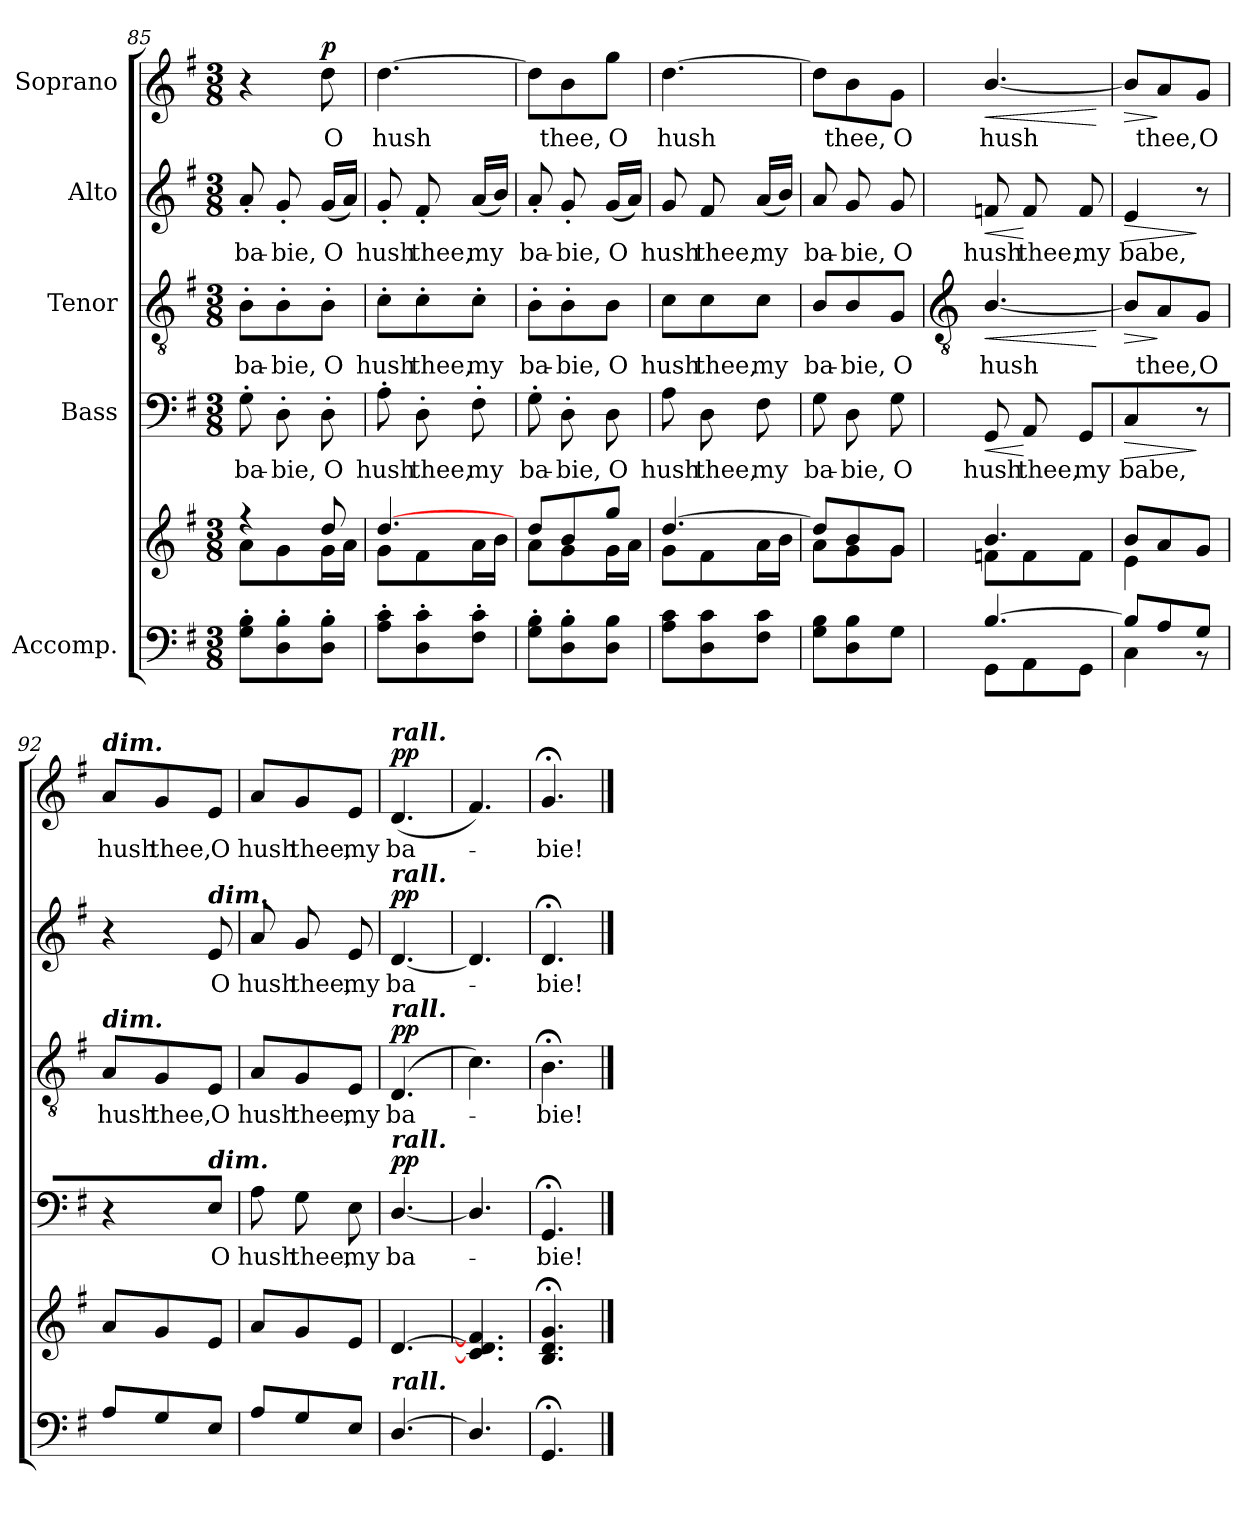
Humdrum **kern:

**kern	**kern	**kern	**text	**dynam	**kern	**text	**dynam	**kern	**text	**dynam	**kern	**text	**dynam
*part5	*part5	*part4	*part4	*part4	*part3	*part3	*part3	*part2	*part2	*part2	*part1	*part1	*part1
*staff6	*staff5	*staff4	*staff4	*staff4	*staff3	*staff3	*staff3	*staff2	*staff2	*staff2	*staff1	*staff1	*staff1
*I"Accomp.	*	*I"Bass	*	*	*I"Tenor	*	*	*I"Alto	*	*	*I"Soprano	*	*
*clefF4	*clefG2	*clefF4	*	*	*clefGv2	*	*	*clefG2	*	*	*clefG2	*	*
*k[f#]	*k[f#]	*k[f#]	*	*	*k[f#]	*	*	*k[f#]	*	*	*k[f#]	*	*
*G:	*G:	*G:	*	*	*G:	*	*	*G:	*	*	*G:	*	*
*M3/8	*M3/8	*M3/8	*	*	*M3/8	*	*	*M3/8	*	*	*M3/8	*	*
=85	=85	=85	=85	=85	=85	=85	=85	=85	=85	=85	=85	=85	=85
*	*^	*	*	*	*	*	*	*	*	*	*	*	*
!	!	!	!	!LO:LY:b	!	!	!LO:LY:b	!	!	!LO:LY:b	!	!	!	!
8G' 8B'L	4r	8a\L	8G'	ba-	.	8B'\L	ba-	.	8a'	ba-	.	4r	.	.
!	!	!	!	!LO:LY:b	!	!	!LO:LY:b	!	!	!LO:LY:b	!	!	!	!
8D' 8B'	.	8g\	8D'	-bie,	.	8B'\	-bie,	.	8g'	-bie,	.	.	.	.
!	!	!	!	!LO:LY:b	!	!	!LO:LY:b	!	!	!LO:LY:b	!	!	!LO:LY:b	!LO:DY:b
8D' 8B'J	8dd/	16g\L	8D'	O	.	8B'\J	O	.	(<16gLL	O	.	8dd	O	p
.	.	16a\JJ	.	.	.	.	.	.	16aJJ)	.	.	.	.	.
=86	=86	=86	=86	=86	=86	=86	=86	=86	=86	=86	=86	=86	=86	=86
!	!	!	!	!LO:LY:b	!	!	!LO:LY:b	!	!	!LO:LY:b	!	!	!LO:LY:b	!
8A' 8c'L	[4.dd/	8g\L	8A'	hush	.	8c'\L	hush	.	8g'	hush	.	[4.dd	hush	.
!	!	!	!	!LO:LY:b	!	!	!LO:LY:b	!	!	!LO:LY:b	!	!	!	!
8D' 8c'	.	8f#\	8D'	thee,	.	8c'\	thee,	.	8f#'	thee,	.	.	.	.
!	!	!	!	!LO:LY:b	!	!	!LO:LY:b	!	!	!LO:LY:b	!	!	!	!
8F#' 8c'J	.	16a\L	8F#'	my	.	8c'\J	my	.	(<16aLL	my	.	.	.	.
.	.	16b\JJ	.	.	.	.	.	.	16bJJ)	.	.	.	.	.
=87	=87	=87	=87	=87	=87	=87	=87	=87	=87	=87	=87	=87	=87	=87
!	!	!	!	!LO:LY:b	!	!	!LO:LY:b	!	!	!LO:LY:b	!	!	!	!
8G\' 8B\'L	8dd/L	8a\L	8G'	ba-	.	8B'\L	ba-	.	8a'	ba-	.	8dd\L]	.	.
!	!	!	!	!LO:LY:b	!	!	!LO:LY:b	!	!	!LO:LY:b	!	!	!LO:LY:b	!
8D\' 8B\'	8b/	8g\	8D'	-bie,	.	8B'\	-bie,	.	8g'	-bie,	.	8b\	thee,	.
!	!	!	!	!LO:LY:b	!	!	!LO:LY:b	!	!	!LO:LY:b	!	!	!LO:LY:b	!
8D\ 8B\J	8gg/J	16g\L	8D	O	.	8B\J	O	.	(<16gLL	O	.	8gg\J	O	.
.	.	16a\JJ	.	.	.	.	.	.	16aJJ)	.	.	.	.	.
=88	=88	=88	=88	=88	=88	=88	=88	=88	=88	=88	=88	=88	=88	=88
!	!	!	!	!LO:LY:b	!	!	!LO:LY:b	!	!	!LO:LY:b	!	!	!LO:LY:b	!
8A\ 8c\L	[4.dd/	8g\L	8A	hush	.	8c\L	hush	.	8g	hush	.	[4.dd	hush	.
!	!	!	!	!LO:LY:b	!	!	!LO:LY:b	!	!	!LO:LY:b	!	!	!	!
8D\ 8c\	.	8f#\	8D	thee,	.	8c\	thee,	.	8f#	thee,	.	.	.	.
!	!	!	!	!LO:LY:b	!	!	!LO:LY:b	!	!	!LO:LY:b	!	!	!	!
8F#\ 8c\J	.	16a\L	8F#	my	.	8c\J	my	.	(<16aLL	my	.	.	.	.
.	.	16b\JJ	.	.	.	.	.	.	16bJJ)	.	.	.	.	.
=89	=89	=89	=89	=89	=89	=89	=89	=89	=89	=89	=89	=89	=89	=89
!	!	!	!	!LO:LY:b	!	!	!LO:LY:b	!	!	!LO:LY:b	!	!	!	!
8G\ 8B\L	8dd/L]	8a\L	8G	ba-	.	8B/L	ba-	.	8a	ba-	.	8dd\L]	.	.
!	!	!	!	!LO:LY:b	!	!	!LO:LY:b	!	!	!LO:LY:b	!	!	!LO:LY:b	!
8D\ 8B\	8b/	8g\	8D	-bie,	.	8B/	-bie,	.	8g	-bie,	.	8b\	thee,	.
!	!	!	!	!LO:LY:b	!	!	!LO:LY:b	!	!	!LO:LY:b	!	!	!LO:LY:b	!
8G\J	8g/J	8g\J	8G	O	.	8G/J	O	.	8g	O	.	8g\J	O	.
!!LO:LB:g=z
=90	=90	=90	=90	=90	=90	=90	=90	=90	=90	=90	=90	=90	=90	=90
*	*	*	*	*	*	*clefGv2	*	*	*	*	*	*	*	*
*^	*	*	*	*	*	*	*	*	*	*	*	*	*	*
!	!	!	!	!	!LO:LY:b	!LO:HP:b	!	!LO:LY:b	!LO:HP:b	!	!LO:LY:b	!LO:HP:b	!	!LO:LY:b	!LO:HP:b
[4.B/	8GG\L	4.b/	8fn\L	8GG	hush	<	[4.B/	hush	<	8fn	hush	<	[4.b/	hush	<
!	!	!	!	!	!LO:LY:b	!	!	!	!	!	!LO:LY:b	!	!	!	!
.	8AA\	.	8f\	8AA	thee,	[	.	.	.	8f	thee,	[	.	.	.
!	!	!	!	!	!LO:LY:b	!	!	!	!	!	!LO:LY:b	!	!	!	!
.	8GG\J	.	8f\J	8GGL	my	.	.	.	.	8f	my	.	.	.	.
*v	*v	*	*	*	*	*	*	*	*	*	*	*	*	*	*
*	*v	*v	*	*	*	*	*	*	*	*	*	*	*	*
.	.	.	.	.	.	.	[	.	.	.	.	.	[
=91	=91	=91	=91	=91	=91	=91	=91	=91	=91	=91	=91	=91	=91
*^	*^	*	*	*	*	*	*	*	*	*	*	*	*
!	!	!	!	!	!LO:LY:b	!LO:HP:b	!	!	!LO:HP:b	!	!LO:LY:b	!LO:HP:b	!	!	!LO:HP:b
8B/L]	4C\	8b/L	4e\	4C	babe,	>	8B/L]	.	>	4e	babe,	>	8b/L]	.	>
!	!	!	!	!	!	!	!	!LO:LY:b	!	!	!	!	!	!LO:LY:b	!
8A/	.	8a/	.	.	.	.	8A/	thee,	]	.	.	.	8a/	thee,	]
!	!	!	!	!	!	!	!	!LO:LY:b	!	!	!	!	!	!LO:LY:b	!
8G/J	8r	8g/J	8ryy	8r	.	]	8G/J	O	.	8r	.	]	8g/J	O	.
=92	=92	=92	=92	=92	=92	=92	=92	=92	=92	=92	=92	=92	=92	=92	=92
!	!	!	!	!	!	!	!	!	!	!	!	!	!LO:TX:a:Bi:t=dim.	!	!
!	!	!	!	!	!	!	!LO:TX:a:Bi:t=dim.	!	!	!	!	!	!	!	!
!	!LO:N:vis=1	!	!LO:N:vis=1	!	!	!	!	!LO:LY:b	!	!	!	!	!	!LO:LY:b	!
8AL	4.ryy	8a/L	4.ryy	4r	.	.	8A/L	hush	.	4r	.	.	8a/L	hush	.
!	!	!	!	!	!	!	!	!LO:LY:b	!	!	!	!	!	!LO:LY:b	!
8G	.	8g/	.	.	.	.	8G/	thee,	.	.	.	.	8g/	thee,	.
!	!	!	!	!	!	!	!	!	!	!LO:TX:a:Bi:t=dim.	!	!	!	!	!
!	!	!	!	!LO:TX:a:Bi:t=dim.	!	!	!	!	!	!	!	!	!	!	!
!	!	!	!	!	!LO:LY:b	!	!	!LO:LY:b	!	!	!LO:LY:b	!	!	!LO:LY:b	!
8EJ	.	8e/J	.	8EJ	O	.	8E/J	O	.	8e	O	.	8e/J	O	.
=93	=93	=93	=93	=93	=93	=93	=93	=93	=93	=93	=93	=93	=93	=93	=93
!	!LO:N:vis=1	!	!LO:N:vis=1	!	!LO:LY:b	!	!	!LO:LY:b	!	!	!LO:LY:b	!	!	!LO:LY:b	!
8AL	4.ryy	8a/L	4.ryy	8A	hush	.	8A/L	hush	.	8a	hush	.	8a/L	hush	.
!	!	!	!	!	!LO:LY:b	!	!	!LO:LY:b	!	!	!LO:LY:b	!	!	!LO:LY:b	!
8G	.	8g/	.	8G	thee,	.	8G/	thee,	.	8g	thee,	.	8g/	thee,	.
!	!	!	!	!	!LO:LY:b	!	!	!LO:LY:b	!	!	!LO:LY:b	!	!	!LO:LY:b	!
8EJ	.	8e/J	.	8E	my	.	8E/J	my	.	8e	my	.	8e/J	my	.
=94	=94	=94	=94	=94	=94	=94	=94	=94	=94	=94	=94	=94	=94	=94	=94
!	!	!	!	!	!	!	!	!	!	!	!	!	!LO:TX:a:Bi:t=rall.	!	!
!	!	!	!	!	!	!	!	!	!	!LO:TX:a:Bi:t=rall.	!	!	!	!	!
!	!	!	!	!	!	!	!LO:TX:a:Bi:t=rall.	!	!	!	!	!	!	!	!
!	!	!	!	!LO:TX:a:Bi:t=rall.	!	!	!	!	!	!	!	!	!	!	!
!LO:TX:a:Bi:t=rall.	!	!	!	!	!	!	!	!	!	!	!	!	!	!	!
!	!LO:N:vis=1	!	!LO:N:vis=1	!	!LO:LY:b	!LO:DY:b	!	!LO:LY:b	!LO:DY:b	!	!LO:LY:b	!LO:DY:b	!	!LO:LY:b	!LO:DY:b
[4.D/	4.ryy	[4.d/	4.ryy	[4.D/	ba-	pp	(<4.D	ba-	pp	[4.d	ba-	pp	(<4.d	ba-	pp
=95	=95	=95	=95	=95	=95	=95	=95	=95	=95	=95	=95	=95	=95	=95	=95
!	!LO:N:vis=1	!	!LO:N:vis=1	!	!	!	!	!	!	!	!	!	!	!	!
4.D/]	4.ryy	4.c/] 4.d/] 4.f#/]	4.ryy	4.D/]	.	.	4.c)	.	.	4.d]	.	.	4.f#)	.	.
=96	=96	=96	=96	=96	=96	=96	=96	=96	=96	=96	=96	=96	=96	=96	=96
!	!LO:N:vis=1	!	!LO:N:vis=1	!	!LO:LY:b	!	!	!LO:LY:b	!	!	!LO:LY:b	!	!	!LO:LY:b	!
4.GG;<	4.ryy	4.B/;< 4.d/;< 4.g/;<	4.ryy	4.GG;<	bie!	.	4.B;<	bie!	.	4.d;<	bie!	.	4.g;<	bie!	.
*v	*v	*	*	*	*	*	*	*	*	*	*	*	*	*	*
*	*v	*v	*	*	*	*	*	*	*	*	*	*	*	*
==	==	==	==	==	==	==	==	==	==	==	==	==	==
*-	*-	*-	*-	*-	*-	*-	*-	*-	*-	*-	*-	*-	*-
